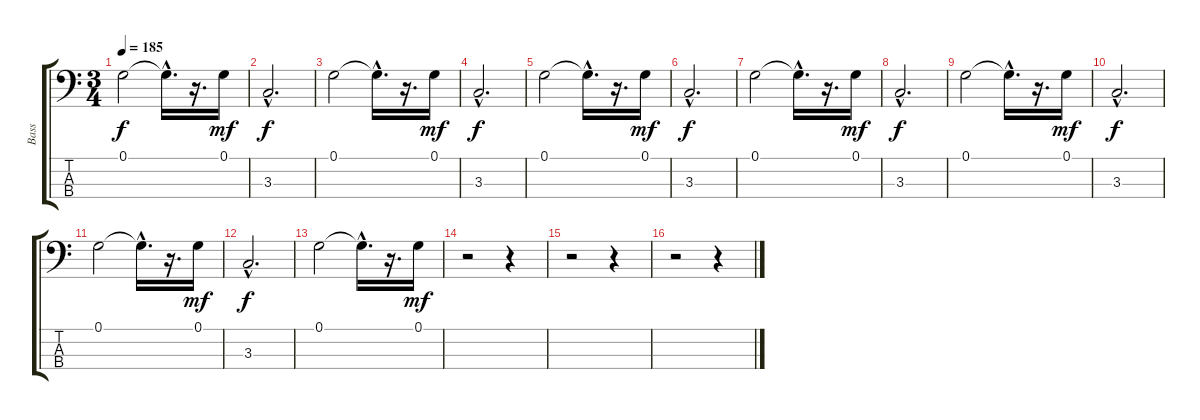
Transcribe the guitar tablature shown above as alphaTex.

\track ("Bass   " "Bass   ") {instrument slapbass1}
\staff {score tabs}
\tuning (G2 D2 A1 E1) {hide}
\ts (3 4)
\tempo 185
\clef f4
\ks c
0.1.2{dy f} 0.1{hac t}.16{d} r.16{d} 0.1.16{dy mf} |
3.3{hac}.2{d dy f} |
0.1.2 0.1{hac t}.16{d} r.16{d} 0.1.16{dy mf} |
3.3{hac}.2{d dy f} |
0.1.2 0.1{hac t}.16{d} r.16{d} 0.1.16{dy mf} |
3.3{hac}.2{d dy f} |
0.1.2 0.1{hac t}.16{d} r.16{d} 0.1.16{dy mf} |
3.3{hac}.2{d dy f} |
0.1.2 0.1{hac t}.16{d} r.16{d} 0.1.16{dy mf} |
3.3{hac}.2{d dy f} |
0.1.2 0.1{hac t}.16{d} r.16{d} 0.1.16{dy mf} |
3.3{hac}.2{d dy f} |
0.1.2 0.1{hac t}.16{d} r.16{d} 0.1.16{dy mf} |
r.2 r.4 |
r.2 r.4 |
r.2 r.4
